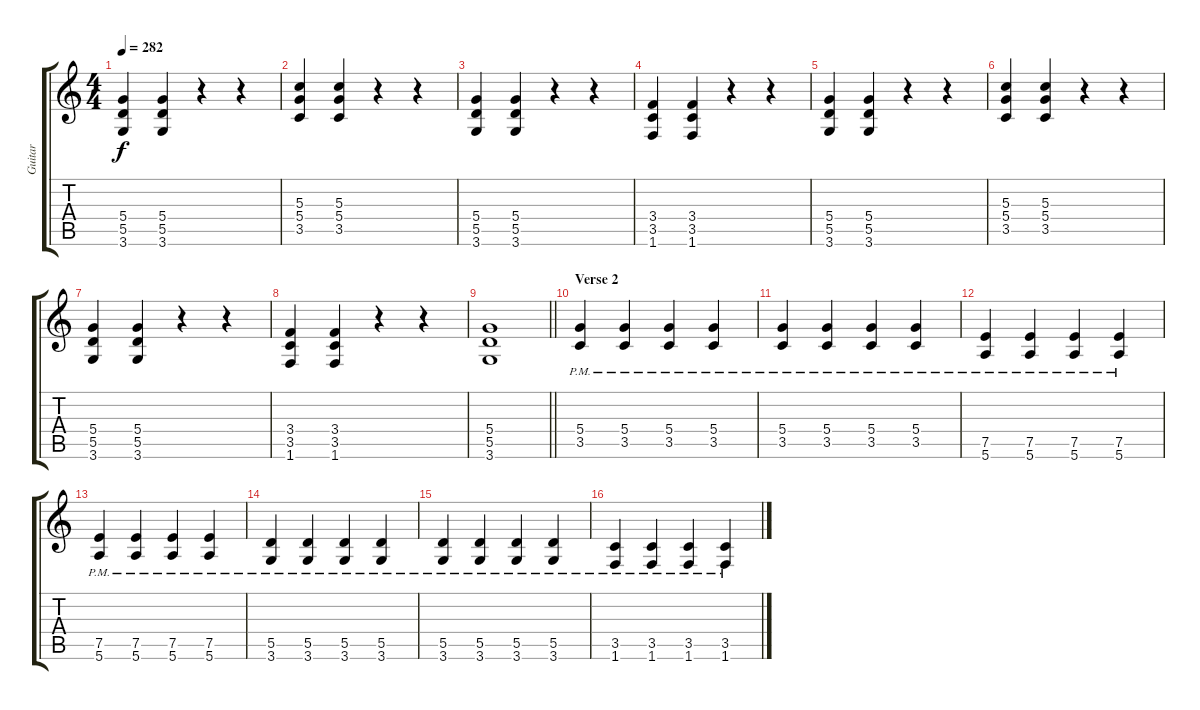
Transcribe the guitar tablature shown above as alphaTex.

\track ("Guitar" "Guitar") {instrument distortionguitar}
\staff {score tabs}
\tuning (E4 B3 G3 D3 A2 E2) {hide}
\ts (4 4)
\tempo 282
\clef g2
\ks c
(5.4 5.5 3.6).4{dy f} (5.4 5.5 3.6).4 r.4 r.4 |
(5.3 5.4 3.5).4 (5.3 5.4 3.5).4 r.4 r.4 |
(5.4 5.5 3.6).4 (5.4 5.5 3.6).4 r.4 r.4 |
(3.4 3.5 1.6).4 (3.4 3.5 1.6).4 r.4 r.4 |
(5.4 5.5 3.6).4 (5.4 5.5 3.6).4 r.4 r.4 |
(5.3 5.4 3.5).4 (5.3 5.4 3.5).4 r.4 r.4 |
(5.4 5.5 3.6).4 (5.4 5.5 3.6).4 r.4 r.4 |
(3.4 3.5 1.6).4 (3.4 3.5 1.6).4 r.4 r.4 |
\barLineRight lightlight
(5.4 5.5 3.6).1 |
\section ("" "Verse 2")
(5.4{pm} 3.5{pm}).4 (5.4{pm} 3.5{pm}).4 (5.4{pm} 3.5{pm}).4 (5.4{pm} 3.5{pm}).4 |
(5.4{pm} 3.5{pm}).4 (5.4{pm} 3.5{pm}).4 (5.4{pm} 3.5{pm}).4 (5.4{pm} 3.5{pm}).4 |
(7.5{pm} 5.6{pm}).4 (7.5{pm} 5.6{pm}).4 (7.5{pm} 5.6{pm}).4 (7.5{pm} 5.6{pm}).4 |
(7.5{pm} 5.6{pm}).4 (7.5{pm} 5.6{pm}).4 (7.5{pm} 5.6{pm}).4 (7.5{pm} 5.6{pm}).4 |
(5.5{pm} 3.6{pm}).4 (5.5{pm} 3.6{pm}).4 (5.5{pm} 3.6{pm}).4 (5.5{pm} 3.6{pm}).4 |
(5.5{pm} 3.6{pm}).4 (5.5{pm} 3.6{pm}).4 (5.5{pm} 3.6{pm}).4 (5.5{pm} 3.6{pm}).4 |
(3.5{pm} 1.6{pm}).4 (3.5{pm} 1.6{pm}).4 (3.5{pm} 1.6{pm}).4 (3.5{pm} 1.6{pm}).4
